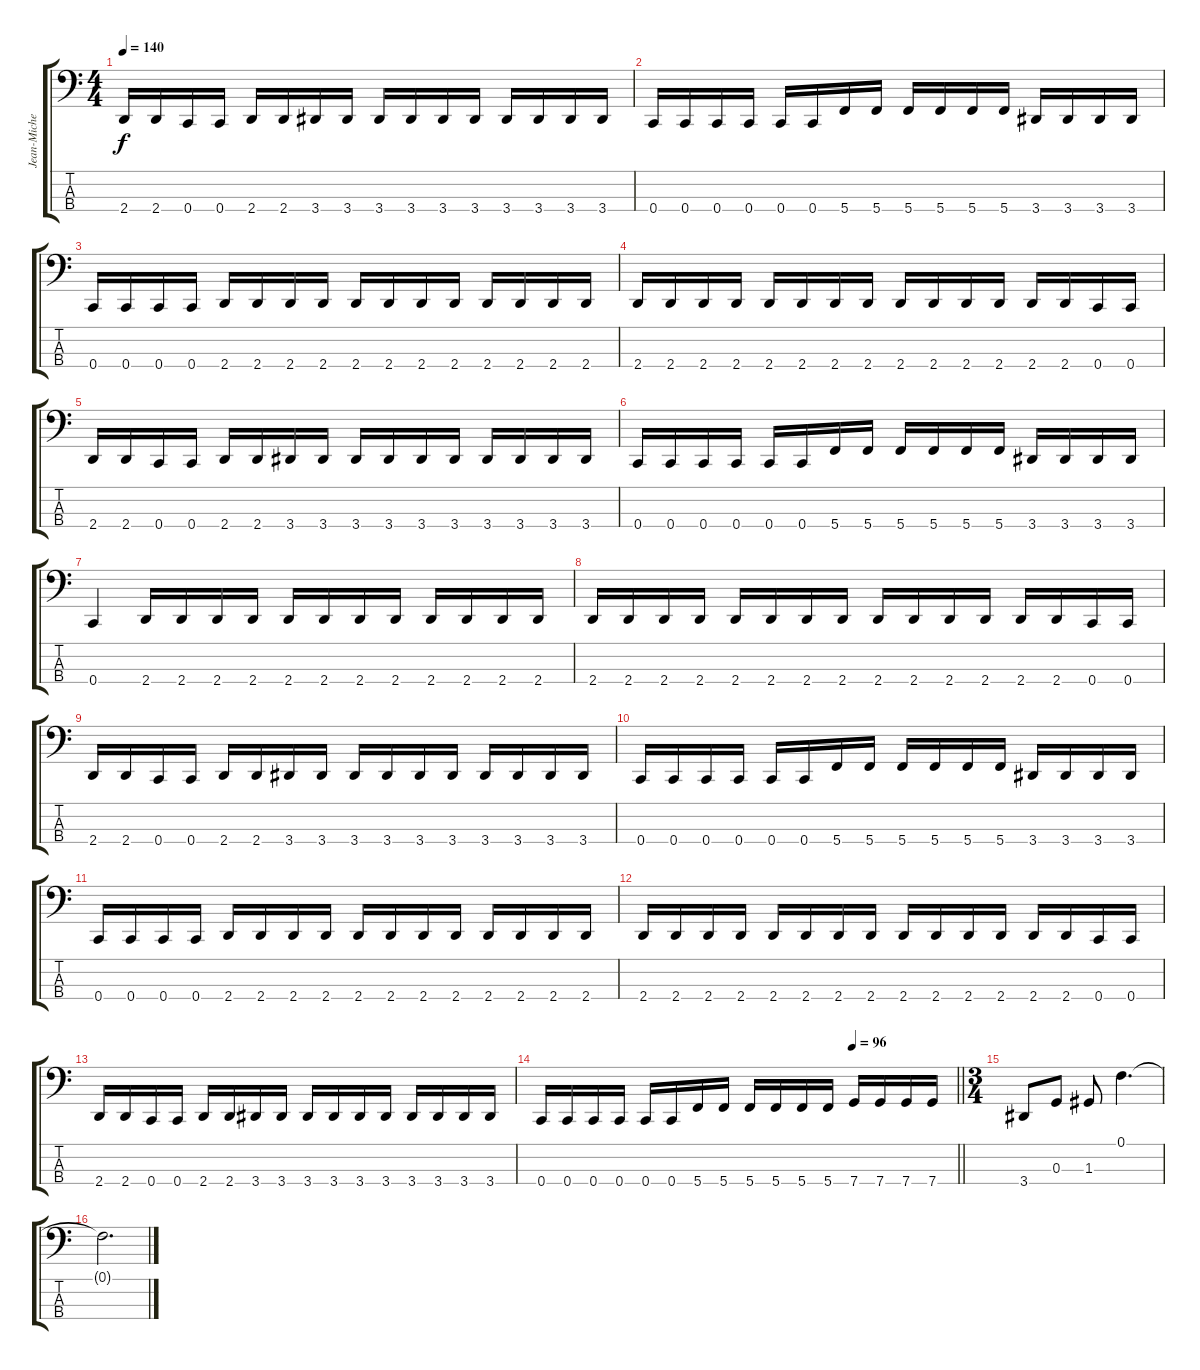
\track ("Jean-Michel Labadie" "Jean-Miche") {instrument electricbassfinger}
\staff {score tabs}
\tuning (F2 C2 G1 C1) {hide}
\ts (4 4)
\tempo 140
\clef f4
\ks c
2.4.16{dy f} 2.4.16 0.4.16 0.4.16 2.4.16 2.4.16 3.4.16 3.4.16 3.4.16 3.4.16 3.4.16 3.4.16 3.4.16 3.4.16 3.4.16 3.4.16 |
0.4.16 0.4.16 0.4.16 0.4.16 0.4.16 0.4.16 5.4.16 5.4.16 5.4.16 5.4.16 5.4.16 5.4.16 3.4.16 3.4.16 3.4.16 3.4.16 |
0.4.16 0.4.16 0.4.16 0.4.16 2.4.16 2.4.16 2.4.16 2.4.16 2.4.16 2.4.16 2.4.16 2.4.16 2.4.16 2.4.16 2.4.16 2.4.16 |
2.4.16 2.4.16 2.4.16 2.4.16 2.4.16 2.4.16 2.4.16 2.4.16 2.4.16 2.4.16 2.4.16 2.4.16 2.4.16 2.4.16 0.4.16 0.4.16 |
2.4.16 2.4.16 0.4.16 0.4.16 2.4.16 2.4.16 3.4.16 3.4.16 3.4.16 3.4.16 3.4.16 3.4.16 3.4.16 3.4.16 3.4.16 3.4.16 |
0.4.16 0.4.16 0.4.16 0.4.16 0.4.16 0.4.16 5.4.16 5.4.16 5.4.16 5.4.16 5.4.16 5.4.16 3.4.16 3.4.16 3.4.16 3.4.16 |
0.4.4 2.4.16 2.4.16 2.4.16 2.4.16 2.4.16 2.4.16 2.4.16 2.4.16 2.4.16 2.4.16 2.4.16 2.4.16 |
2.4.16 2.4.16 2.4.16 2.4.16 2.4.16 2.4.16 2.4.16 2.4.16 2.4.16 2.4.16 2.4.16 2.4.16 2.4.16 2.4.16 0.4.16 0.4.16 |
2.4.16 2.4.16 0.4.16 0.4.16 2.4.16 2.4.16 3.4.16 3.4.16 3.4.16 3.4.16 3.4.16 3.4.16 3.4.16 3.4.16 3.4.16 3.4.16 |
0.4.16 0.4.16 0.4.16 0.4.16 0.4.16 0.4.16 5.4.16 5.4.16 5.4.16 5.4.16 5.4.16 5.4.16 3.4.16 3.4.16 3.4.16 3.4.16 |
0.4.16 0.4.16 0.4.16 0.4.16 2.4.16 2.4.16 2.4.16 2.4.16 2.4.16 2.4.16 2.4.16 2.4.16 2.4.16 2.4.16 2.4.16 2.4.16 |
2.4.16 2.4.16 2.4.16 2.4.16 2.4.16 2.4.16 2.4.16 2.4.16 2.4.16 2.4.16 2.4.16 2.4.16 2.4.16 2.4.16 0.4.16 0.4.16 |
2.4.16 2.4.16 0.4.16 0.4.16 2.4.16 2.4.16 3.4.16 3.4.16 3.4.16 3.4.16 3.4.16 3.4.16 3.4.16 3.4.16 3.4.16 3.4.16 |
\tempo (96 0.75)
\barLineRight lightlight
0.4.16 0.4.16 0.4.16 0.4.16 0.4.16 0.4.16 5.4.16 5.4.16 5.4.16 5.4.16 5.4.16 5.4.16 7.4.16 7.4.16 7.4.16 7.4.16 |
\ts (3 4)
\section ("" "")
3.4.8 0.3.8 1.3.8 0.1.4{d volume 6} |
0.1{t}.2{d}
